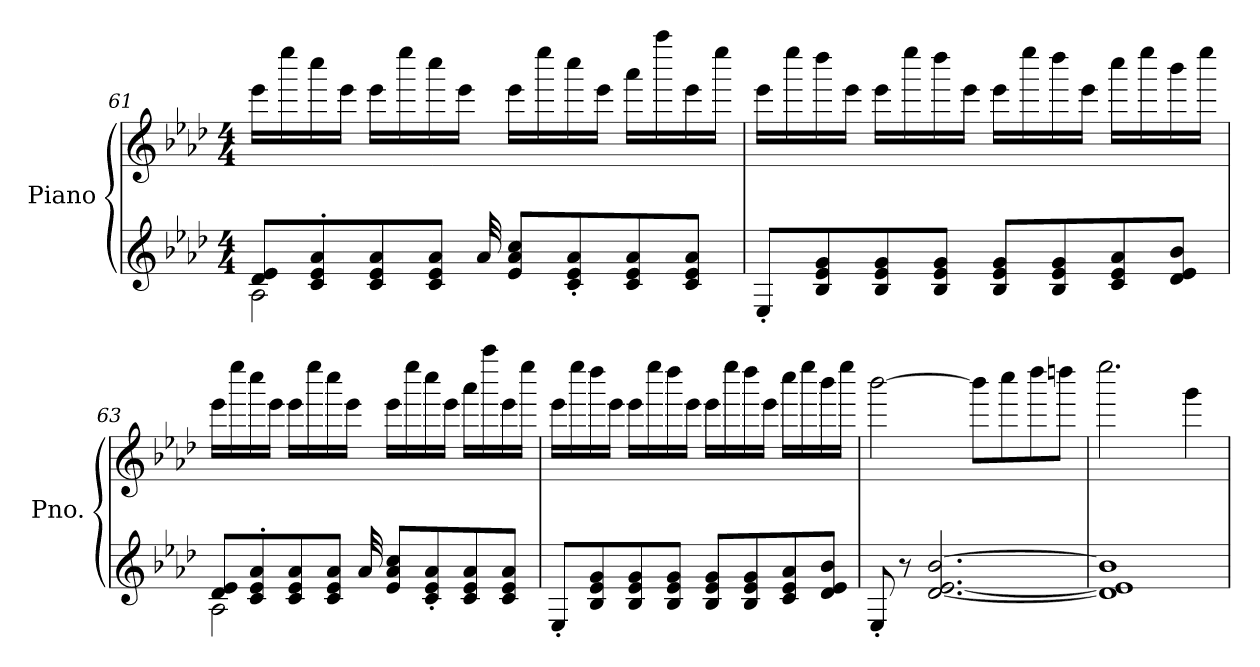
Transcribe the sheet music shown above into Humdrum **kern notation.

**kern	**kern
*part1	*part1
*staff2	*staff1
*I"Piano	*
*I'Pno.	*
!!LO:PB:g=z
*clefG2	*clefG2
*k[b-e-a-d-]	*k[b-e-a-d-]
*M4/4	*M4/4
=61	=61
*^	*
*	*^	*
8d-/ 8e-/L	2A-\	4...ryy	16eee-\LL
.	.	.	16eeee-\
8c/' 8e-/' 8a-/'	.	.	16cccc\
.	.	.	16eee-\JJ
8c/ 8e-/ 8a-/	.	.	16eee-\LL
.	.	.	16eeee-\
8c/ 8e-/ 8a-/J	.	.	16cccc\
.	.	.	16eee-\JJ
.	.	32a-/	.
8e-/ 8a-/ 8cc/L	2ryy	2ryy	16eee-\LL
.	.	.	16eeee-\
8c/' 8e-/' 8a-/'	.	.	16cccc\
.	.	.	16eee-\JJ
8c/ 8e-/ 8a-/	.	.	16aaa-\LL
.	.	.	16aaaa-\
8c/ 8e-/ 8a-/J	.	.	16eee-\
.	.	.	16eeee-\JJ
*v	*v	*v	*
=62	=62
8E-'/L	16eee-\LL
.	16eeee-\
8B-/ 8e-/ 8g/	16dddd-\
.	16eee-\JJ
8B-/ 8e-/ 8g/	16eee-\LL
.	16eeee-\
8B-/ 8e-/ 8g/J	16dddd-\
.	16eee-\JJ
8B-/ 8e-/ 8g/L	16eee-\LL
.	16eeee-\
8B-/ 8e-/ 8g/	16dddd-\
.	16eee-\JJ
8c/ 8e-/ 8a-/	16cccc\LL
.	16eeee-\
8d-/ 8e-/ 8b-/J	16bbb-\
.	16eeee-\JJ
!!LO:LB:g=z
=63	=63
*^	*
*	*^	*
8d-/ 8e-/L	2A-\	4...ryy	16eee-\LL
.	.	.	16eeee-\
8c/' 8e-/' 8a-/'	.	.	16cccc\
.	.	.	16eee-\JJ
8c/ 8e-/ 8a-/	.	.	16eee-\LL
.	.	.	16eeee-\
8c/ 8e-/ 8a-/J	.	.	16cccc\
.	.	.	16eee-\JJ
.	.	32a-/	.
8e-/ 8a-/ 8cc/L	2ryy	2ryy	16eee-\LL
.	.	.	16eeee-\
8c/' 8e-/' 8a-/'	.	.	16cccc\
.	.	.	16eee-\JJ
8c/ 8e-/ 8a-/	.	.	16aaa-\LL
.	.	.	16aaaa-\
8c/ 8e-/ 8a-/J	.	.	16eee-\
.	.	.	16eeee-\JJ
*v	*v	*v	*
=64	=64
8E-'/L	16eee-\LL
.	16eeee-\
8B-/ 8e-/ 8g/	16dddd-\
.	16eee-\JJ
8B-/ 8e-/ 8g/	16eee-\LL
.	16eeee-\
8B-/ 8e-/ 8g/J	16dddd-\
.	16eee-\JJ
8B-/ 8e-/ 8g/L	16eee-\LL
.	16eeee-\
8B-/ 8e-/ 8g/	16dddd-\
.	16eee-\JJ
8c/ 8e-/ 8a-/	16cccc\LL
.	16eeee-\
8d-/ 8e-/ 8b-/J	16bbb-\
.	16eeee-\JJ
!!LO:LB:g=z
=65	=65
8E-'/	[2bbb-\
8r	.
[2.d-/ [2.e-/ [2.b-/	.
.	8bbb-\L]
.	8cccc\
.	8dddd-\
.	8ddddn\J
=66	=66
1d-] 1e-] 1b-]	2.eeee-\
.	4ggg\
=	=
*-	*-
